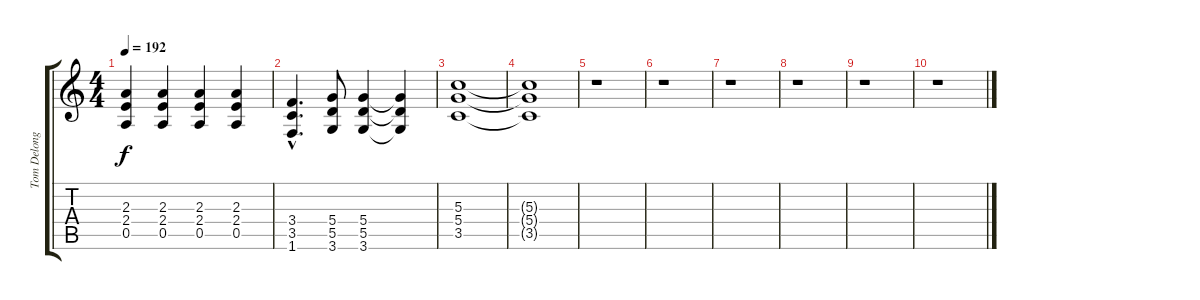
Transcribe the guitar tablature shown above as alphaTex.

\track ("Tom Delonge (Guitar)" "Tom Delong") {instrument overdrivenguitar}
\staff {score tabs}
\tuning (E4 B3 G3 D3 A2 E2) {hide}
\ts (4 4)
\tempo 192
\clef g2
\ks c
(2.3 2.4 0.5).4{dy f} (2.3 2.4 0.5).4 (2.3 2.4 0.5).4 (2.3 2.4 0.5).4 |
(3.4{hac} 3.5{hac} 1.6{hac}).4{d} (5.4 5.5 3.6).8 (5.4 5.5 3.6).4 (5.4{t} 5.5{t} 3.6{t}).4 |
(5.3 5.4 3.5).1 |
(5.3{t} 5.4{t} 3.5{t}).1 |
r.1 |
r.1 |
r.1 |
r.1 |
r.1 |
r.1
